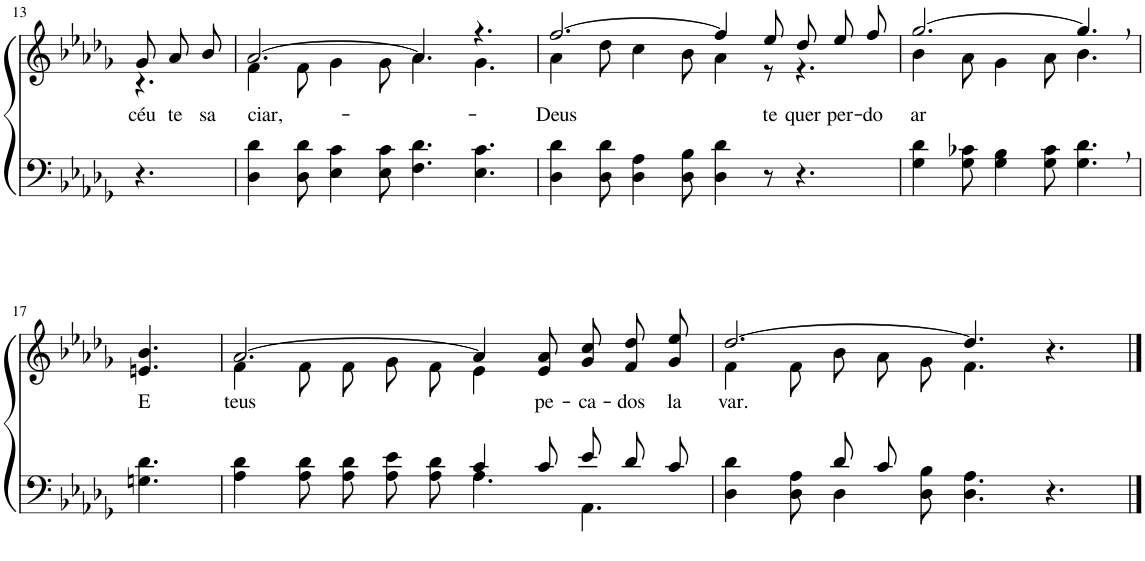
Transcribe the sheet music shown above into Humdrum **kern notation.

**kern	**kern	**text
*part2	*part1	*part1
*staff2	*staff1	*staff1
*I"Parte III e IV	*I"Parte I e II	*
!!LO:PB:g=z
*clefF4	*clefG2	*
*Trd2c3	*Trd2c3	*
*k[b-e-a-d-g-]	*k[b-e-a-d-g-]	*
*M12/8	*M12/8	*
=13	=13	=13
!	!	!LO:LY:b
*	*^	*
4.r	8g-/L	4.r	céu
!	!	!	!LO:LY:b
.	8a-/	.	te
!	!	!	!LO:LY:b
.	8b-/J	.	sa-
=14	=14	=14	=14
!	!	!	!LO:LY:b
4D-\ 4d-\	[2.a-/	4f\	-ciar,-
8D-\ 8d-\	.	8f\	.
4E-\ 4c\	.	4g-\	.
8E-\ 8c\	.	8g-\	.
4.F\ 4.d-\	4.a-/]	4.a-\	.
4.E-\ 4.c\	4.r	4.g-\	.
=15	=15	=15	=15
!	!	!	!LO:LY:b
4D-\ 4d-\	[2.ff/	4a-\	-Deus
8D-\ 8d-\	.	8dd-\	.
4D-\ 4A-\	.	4cc\	.
8D-\ 8B-\	.	8b-\	.
4D-\ 4d-\	4ff/]	4a-\	.
!	!	!	!LO:LY:b
8r	8ee-/	8r	te
!	!	!	!LO:LY:b
4.r	8dd-/L	4.r	quer
!	!	!	!LO:LY:b
.	8ee-/	.	per-
!	!	!	!LO:LY:b
.	8ff/J	.	-do-
=16	=16	=16	=16
!	!	!	!LO:LY:b
4G-\ 4d-\	[2.gg-/	4b-\	-ar
8G-\ 8c-X\	.	8a-\	.
4G-\ 4B-\	.	4g-\	.
8G-\ 8c-\	.	8a-\	.
4.G-\, 4.d-\,	4.gg-,/]	4.b-\	.
!!LO:LB:g=z
=17	=17	=17	=17
!	!	!	!LO:LY:b
*	*v	*v	*
4.Gn\ 4.d-\	4.en/ 4.b-/	E
=18	=18	=18
*^	*^	*
!	!	!	!	!LO:LY:b
2.ryy	4A-\ 4d-\	[2.a-/	4f\	teus
.	8A-\ 8d-\	.	8f\L	.
.	8A-\ 8d-\L	.	8f\	.
.	8A-\ 8e-\	.	8g-\J	.
.	8A-\ 8d-\J	.	8f\	.
4c/	4.A-\	4a-/]	4e-\	.
!	!	!	!	!LO:LY:b
8c/	.	8e-/ 8a-/	2ryy	pe-
!	!	!	!	!LO:LY:b
8e-/L	4.AA-\	8g-\ 8cc\L	.	-ca-
!	!	!	!	!LO:LY:b
8d-/	.	8f\ 8dd-\	.	-dos
!	!	!	!	!LO:LY:b
8c/J	.	8g-\ 8ee-\J	.	la-
=19	=19	=19	=19	=19
!	!	!	!	!LO:LY:b
4.ryy	4D-\ 4d-\	[2.dd-/	4f\	-var.
.	8D-\ 8A-\	.	8f\	.
8d-\L	4D-\	.	8b-\L	.
8c\	.	.	8a-\	.
8D-\ 8B-\J	8ryy	.	8g-\J	.
4.ryy	4.D-\ 4.A-\	4.dd-/]	4.f\	.
4.r	4.ryy	4.r	4.ryy	.
*v	*v	*	*	*
*	*v	*v	*
==	==	==
*-	*-	*-
